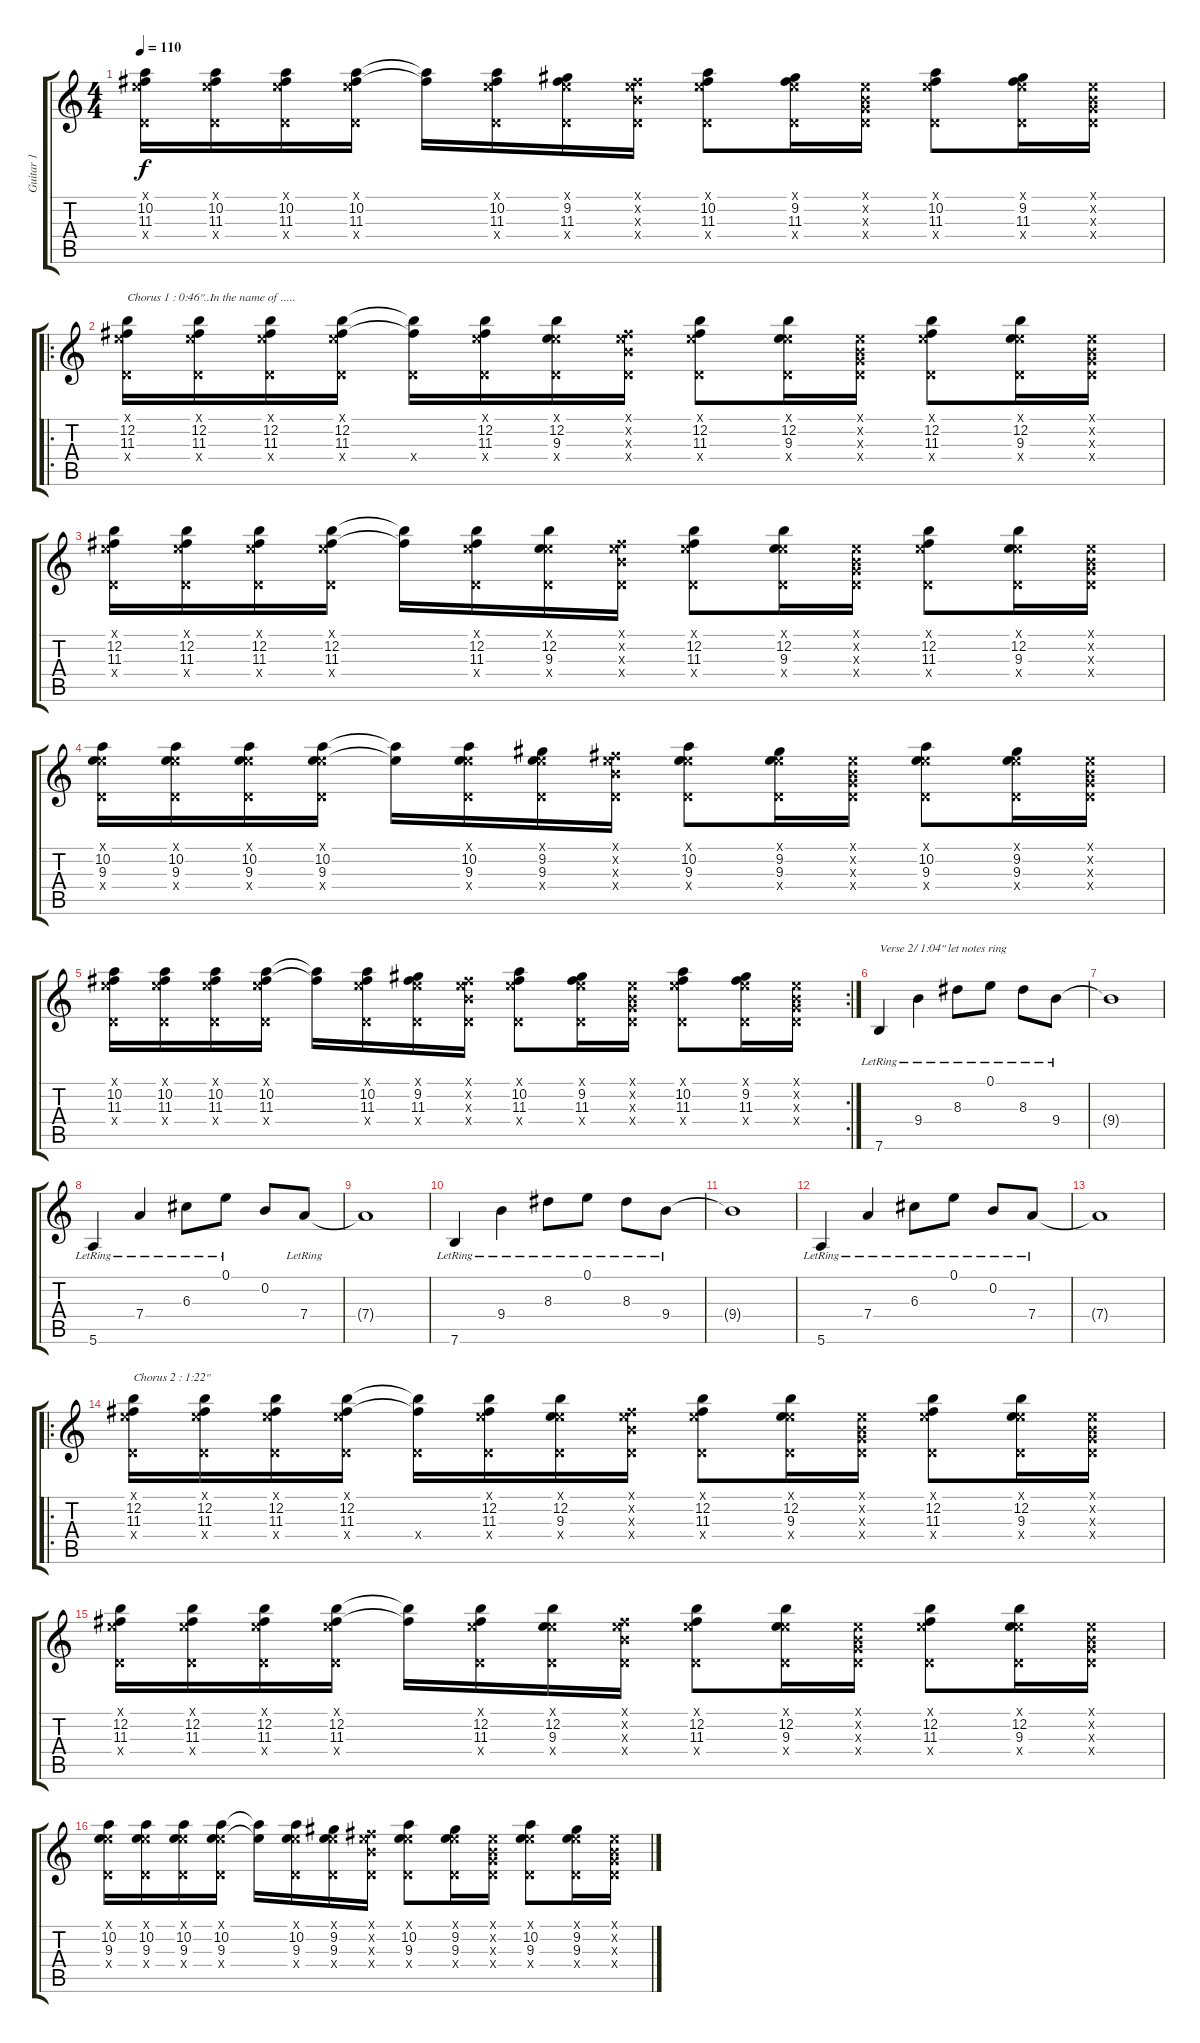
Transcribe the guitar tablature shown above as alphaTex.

\track ("Guitar 1" "Guitar 1") {instrument distortionguitar}
\staff {score tabs}
\tuning (E4 B3 G3 D3 A2 E2) {hide}
\ts (4 4)
\tempo 110
\clef g2
\ks c
(0.1{x} 10.2 11.3 0.4{x}).16{dy f} (0.1{x} 10.2 11.3 0.4{x}).16 (0.1{x} 10.2 11.3 0.4{x}).16 (0.1{x} 10.2 11.3 0.4{x}).16 (10.2{t} 11.3{t}).16 (0.1{x} 10.2 11.3 0.4{x}).16 (0.1{x} 9.2 11.3 0.4{x}).16 (0.1{x} 0.2{x} 11.3{x} 0.4{x}).16 (0.1{x} 10.2 11.3 0.4{x}).8 (0.1{x} 9.2 11.3 0.4{x}).16 (0.1{x} 0.2{x} 0.3{x} 0.4{x}).16 (0.1{x} 10.2 11.3 0.4{x}).8 (0.1{x} 9.2 11.3 0.4{x}).16 (0.1{x} 0.2{x} 0.3{x} 0.4{x}).16 |
\ro
(0.1{x} 12.2 11.3 0.4{x}).16{txt "Chorus 1 : 0:46\"..In the name of ....."} (0.1{x} 12.2 11.3 0.4{x}).16 (0.1{x} 12.2 11.3 0.4{x}).16 (0.1{x} 12.2 11.3 0.4{x}).16 (12.2{t} 11.3{t} 0.4{x}).16 (0.1{x} 12.2 11.3 0.4{x}).16 (0.1{x} 12.2 9.3 0.4{x}).16 (0.1{x} 0.2{x} 11.3{x} 0.4{x}).16 (0.1{x} 12.2 11.3 0.4{x}).8 (0.1{x} 12.2 9.3 0.4{x}).16 (0.1{x} 0.2{x} 0.3{x} 0.4{x}).16 (0.1{x} 12.2 11.3 0.4{x}).8 (0.1{x} 12.2 9.3 0.4{x}).16 (0.1{x} 0.2{x} 0.3{x} 0.4{x}).16 |
(0.1{x} 12.2 11.3 0.4{x}).16 (0.1{x} 12.2 11.3 0.4{x}).16 (0.1{x} 12.2 11.3 0.4{x}).16 (0.1{x} 12.2 11.3 0.4{x}).16 (12.2{t} 11.3{t}).16 (0.1{x} 12.2 11.3 0.4{x}).16 (0.1{x} 12.2 9.3 0.4{x}).16 (0.1{x} 0.2{x} 11.3{x} 0.4{x}).16 (0.1{x} 12.2 11.3 0.4{x}).8 (0.1{x} 12.2 9.3 0.4{x}).16 (0.1{x} 0.2{x} 0.3{x} 0.4{x}).16 (0.1{x} 12.2 11.3 0.4{x}).8 (0.1{x} 12.2 9.3 0.4{x}).16 (0.1{x} 0.2{x} 0.3{x} 0.4{x}).16 |
(0.1{x} 10.2 9.3 0.4{x}).16 (0.1{x} 10.2 9.3 0.4{x}).16 (0.1{x} 10.2 9.3 0.4{x}).16 (0.1{x} 10.2 9.3 0.4{x}).16 (10.2{t} 9.3{t}).16 (0.1{x} 10.2 9.3 0.4{x}).16 (0.1{x} 9.2 9.3 0.4{x}).16 (0.1{x} 0.2{x} 11.3{x} 0.4{x}).16 (0.1{x} 10.2 9.3 0.4{x}).8 (0.1{x} 9.2 9.3 0.4{x}).16 (0.1{x} 0.2{x} 0.3{x} 0.4{x}).16 (0.1{x} 10.2 9.3 0.4{x}).8 (0.1{x} 9.2 9.3 0.4{x}).16 (0.1{x} 0.2{x} 0.3{x} 0.4{x}).16 |
\rc 2
(0.1{x} 10.2 11.3 0.4{x}).16 (0.1{x} 10.2 11.3 0.4{x}).16 (0.1{x} 10.2 11.3 0.4{x}).16 (0.1{x} 10.2 11.3 0.4{x}).16 (10.2{t} 11.3{t}).16 (0.1{x} 10.2 11.3 0.4{x}).16 (0.1{x} 9.2 11.3 0.4{x}).16 (0.1{x} 0.2{x} 11.3{x} 0.4{x}).16 (0.1{x} 10.2 11.3 0.4{x}).8 (0.1{x} 9.2 11.3 0.4{x}).16 (0.1{x} 0.2{x} 0.3{x} 0.4{x}).16 (0.1{x} 10.2 11.3 0.4{x}).8 (0.1{x} 9.2 11.3 0.4{x}).16 (0.1{x} 0.2{x} 0.3{x} 0.4{x}).16 |
7.6{lr}.4{txt "Verse 2/ 1:04\" let notes ring" instrument electricguitarclean} 9.4{lr}.4 8.3{lr}.8 0.1{lr}.8 8.3{lr}.8 9.4{lr}.8 |
9.4{t}.1 |
5.6{lr}.4 7.4{lr}.4 6.3{lr}.8 0.1{lr}.8 0.2.8 7.4{lr}.8 |
7.4{t}.1 |
7.6{lr}.4 9.4{lr}.4 8.3{lr}.8 0.1{lr}.8 8.3{lr}.8 9.4{lr}.8 |
9.4{t}.1 |
5.6{lr}.4 7.4{lr}.4 6.3{lr}.8 0.1{lr}.8 0.2{lr}.8 7.4{lr}.8 |
7.4{t}.1 |
\ro
(0.1{x} 12.2 11.3 0.4{x}).16{txt "Chorus 2 : 1:22\"" instrument distortionguitar} (0.1{x} 12.2 11.3 0.4{x}).16 (0.1{x} 12.2 11.3 0.4{x}).16 (0.1{x} 12.2 11.3 0.4{x}).16 (12.2{t} 11.3{t} 0.4{x}).16 (0.1{x} 12.2 11.3 0.4{x}).16 (0.1{x} 12.2 9.3 0.4{x}).16 (0.1{x} 0.2{x} 11.3{x} 0.4{x}).16 (0.1{x} 12.2 11.3 0.4{x}).8 (0.1{x} 12.2 9.3 0.4{x}).16 (0.1{x} 0.2{x} 0.3{x} 0.4{x}).16 (0.1{x} 12.2 11.3 0.4{x}).8 (0.1{x} 12.2 9.3 0.4{x}).16 (0.1{x} 0.2{x} 0.3{x} 0.4{x}).16 |
(0.1{x} 12.2 11.3 0.4{x}).16 (0.1{x} 12.2 11.3 0.4{x}).16 (0.1{x} 12.2 11.3 0.4{x}).16 (0.1{x} 12.2 11.3 0.4{x}).16 (12.2{t} 11.3{t}).16 (0.1{x} 12.2 11.3 0.4{x}).16 (0.1{x} 12.2 9.3 0.4{x}).16 (0.1{x} 0.2{x} 11.3{x} 0.4{x}).16 (0.1{x} 12.2 11.3 0.4{x}).8 (0.1{x} 12.2 9.3 0.4{x}).16 (0.1{x} 0.2{x} 0.3{x} 0.4{x}).16 (0.1{x} 12.2 11.3 0.4{x}).8 (0.1{x} 12.2 9.3 0.4{x}).16 (0.1{x} 0.2{x} 0.3{x} 0.4{x}).16 |
(0.1{x} 10.2 9.3 0.4{x}).16 (0.1{x} 10.2 9.3 0.4{x}).16 (0.1{x} 10.2 9.3 0.4{x}).16 (0.1{x} 10.2 9.3 0.4{x}).16 (10.2{t} 9.3{t}).16 (0.1{x} 10.2 9.3 0.4{x}).16 (0.1{x} 9.2 9.3 0.4{x}).16 (0.1{x} 0.2{x} 11.3{x} 0.4{x}).16 (0.1{x} 10.2 9.3 0.4{x}).8 (0.1{x} 9.2 9.3 0.4{x}).16 (0.1{x} 0.2{x} 0.3{x} 0.4{x}).16 (0.1{x} 10.2 9.3 0.4{x}).8 (0.1{x} 9.2 9.3 0.4{x}).16 (0.1{x} 0.2{x} 0.3{x} 0.4{x}).16
